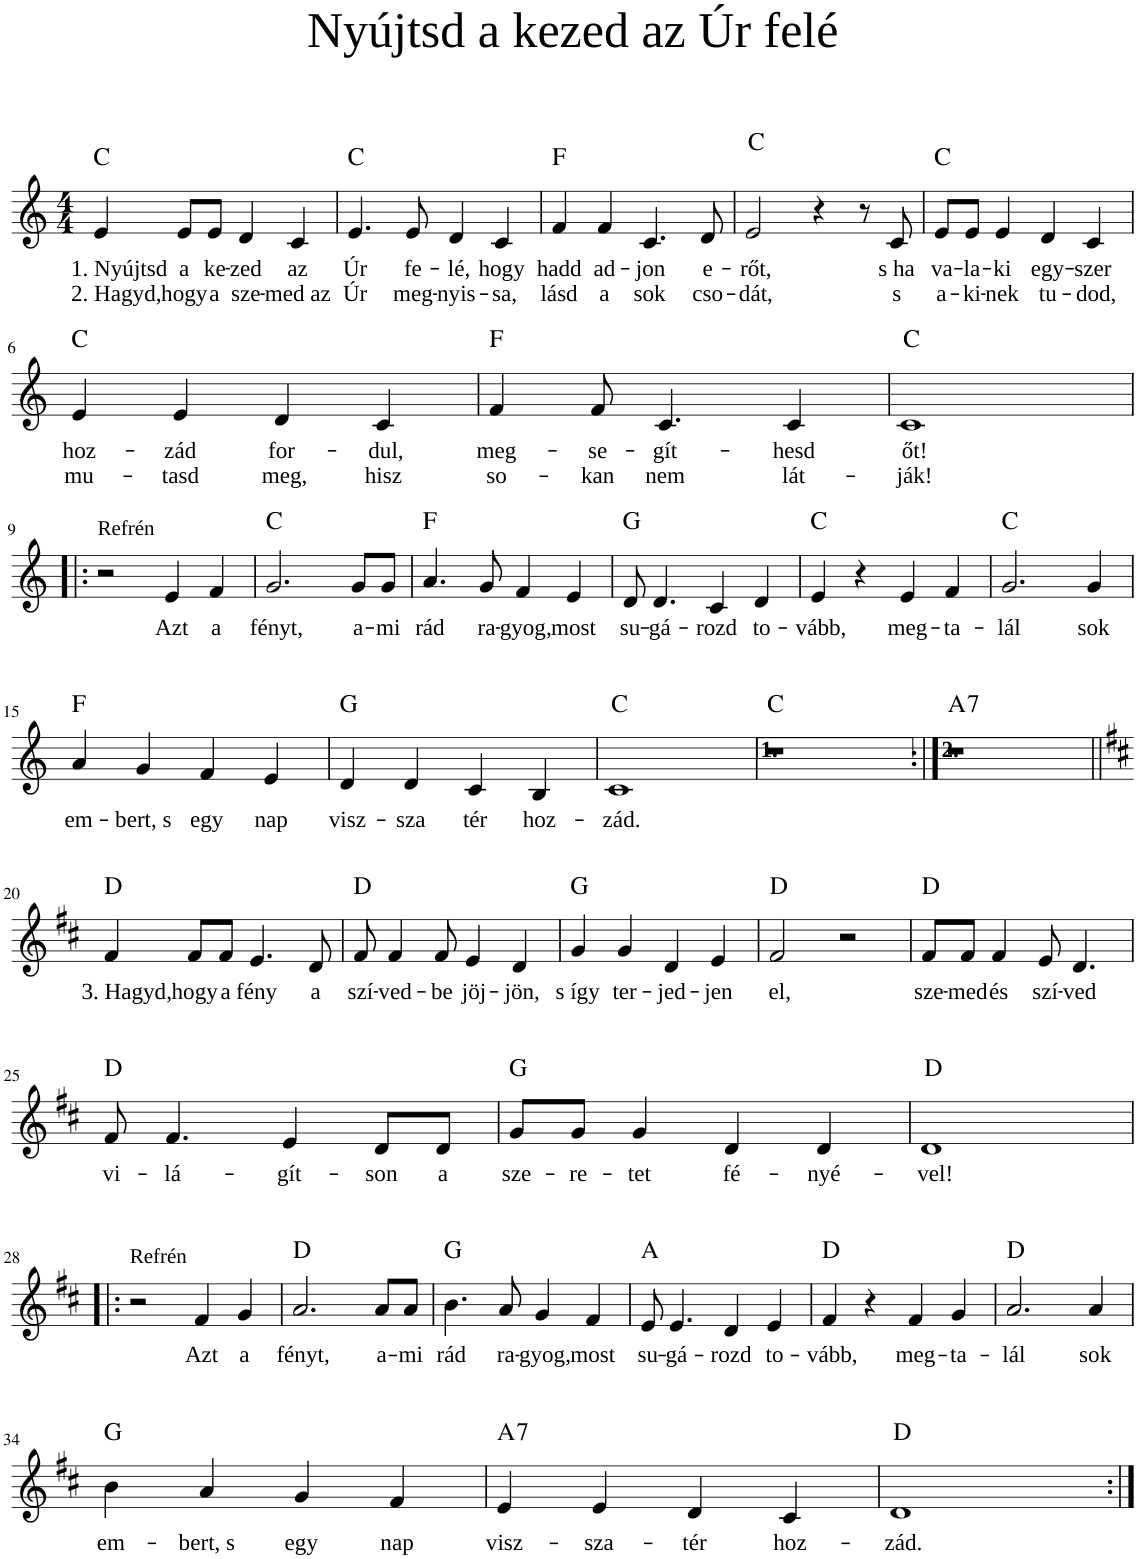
**kern	**text	**text	**harte
*part1	*part1	*part1	*part1
*staff1	*staff1	*staff1	*
*I"Voice	*	*	*
*clefG2	*	*	*
*k[]	*	*	*
*M4/4	*	*	*
=1	=1	=1	=1
!	!LO:LY:b	!LO:LY:b	!LO:H:kt=N.C.
4e/	1. Nyújtsd	2. Hagyd,	N
!	!LO:LY:b	!LO:LY:b	!
8e/L	a	hogy	.
!	!LO:LY:b	!LO:LY:b	!
8e/J	ke-	a	.
!	!LO:LY:b	!LO:LY:b	!
4d/	-zed	sze-	.
!	!LO:LY:b	!LO:LY:b	!
4c/	az	-med az	.
=2	=2	=2	=2
!	!LO:LY:b	!LO:LY:b	!LO:H:kt=N.C.
4.e/	Úr	Úr	N
!	!LO:LY:b	!LO:LY:b	!
8e/	fe-	meg-	.
!	!LO:LY:b	!LO:LY:b	!
4d/	-lé,	-nyis-	.
!	!LO:LY:b	!LO:LY:b	!
4c/	hogy	-sa,	.
=3	=3	=3	=3
!	!LO:LY:b	!LO:LY:b	!LO:H:kt=N.C.
4f/	hadd	lásd	N
!	!LO:LY:b	!LO:LY:b	!
4f/	ad-	a	.
!	!LO:LY:b	!LO:LY:b	!
4.c/	-jon	sok	.
!	!LO:LY:b	!LO:LY:b	!
8d/	e-	cso-	.
=4	=4	=4	=4
!	!LO:LY:b	!LO:LY:b	!LO:H:kt=N.C.
2e/	-rőt,	-dát,	N
4r	.	.	.
8r	.	.	.
!	!LO:LY:b	!LO:LY:b	!
8c/	s ha	s	.
=5	=5	=5	=5
!	!LO:LY:b	!LO:LY:b	!LO:H:kt=N.C.
8e/L	va-	a-	N
!	!LO:LY:b	!LO:LY:b	!
8e/J	-la-	-ki-	.
!	!LO:LY:b	!LO:LY:b	!
4e/	-ki	-nek	.
!	!LO:LY:b	!LO:LY:b	!
4d/	egy-	tu-	.
!	!LO:LY:b	!LO:LY:b	!
4c/	-szer	-dod,	.
!!LO:LB:g=z
=6	=6	=6	=6
!	!LO:LY:b	!LO:LY:b	!LO:H:kt=N.C.
4e/	hoz-	mu-	N
!	!LO:LY:b	!LO:LY:b	!
4e/	-zád	-tasd	.
!	!LO:LY:b	!LO:LY:b	!
4d/	for-	meg,	.
!	!LO:LY:b	!LO:LY:b	!
4c/	-dul,	hisz	.
=7	=7	=7	=7
!	!LO:LY:b	!LO:LY:b	!LO:H:kt=N.C.
4f/	meg-	so-	N
!	!LO:LY:b	!LO:LY:b	!
8f/	-se-	-kan	.
!	!LO:LY:b	!LO:LY:b	!
4.c/	-gít-	nem	.
!	!LO:LY:b	!LO:LY:b	!
4c/	-hesd	lát-	.
=8	=8	=8	=8
!	!LO:LY:b	!LO:LY:b	!LO:H:kt=N.C.
1c	őt!	-ják!	N
!!LO:LB:g=z
=9!|:	=9!|:	=9!|:	=9!|:
!LO:TX:a:t=Refrén	!	!	!
2r	.	.	.
!	!LO:LY:b	!	!
4e/	Azt	.	.
!	!LO:LY:b	!	!
4f/	a	.	.
=10	=10	=10	=10
!	!LO:LY:b	!	!LO:H:kt=N.C.
2.g/	fényt,	.	N
!	!LO:LY:b	!	!
8g/L	a-	.	.
!	!LO:LY:b	!	!
8g/J	-mi	.	.
=11	=11	=11	=11
!	!LO:LY:b	!	!LO:H:kt=N.C.
4.a/	rád	.	N
!	!LO:LY:b	!	!
8g/	ra-	.	.
!	!LO:LY:b	!	!
4f/	-gyog,	.	.
!	!LO:LY:b	!	!
4e/	most	.	.
=12	=12	=12	=12
!	!LO:LY:b	!	!LO:H:kt=N.C.
8d/	su-	.	N
!	!LO:LY:b	!	!
4.d/	-gá-	.	.
!	!LO:LY:b	!	!
4c/	-rozd	.	.
!	!LO:LY:b	!	!
4d/	to-	.	.
=13	=13	=13	=13
!	!LO:LY:b	!	!LO:H:kt=N.C.
4e/	-vább,	.	N
4r	.	.	.
!	!LO:LY:b	!	!
4e/	meg-	.	.
!	!LO:LY:b	!	!
4f/	-ta-	.	.
=14	=14	=14	=14
!	!LO:LY:b	!	!LO:H:kt=N.C.
2.g/	-lál	.	N
!	!LO:LY:b	!	!
4g/	sok	.	.
!!LO:LB:g=z
=15	=15	=15	=15
!	!LO:LY:b	!	!LO:H:kt=N.C.
4a/	em-	.	N
!	!LO:LY:b	!	!
4g/	-bert, s	.	.
!	!LO:LY:b	!	!
4f/	egy	.	.
!	!LO:LY:b	!	!
4e/	nap	.	.
=16	=16	=16	=16
!	!LO:LY:b	!	!LO:H:kt=N.C.
4d/	visz-	.	N
!	!LO:LY:b	!	!
4d/	-sza	.	.
!	!LO:LY:b	!	!
4c/	tér	.	.
!	!LO:LY:b	!	!
4B/	hoz-	.	.
=17	=17	=17	=17
!	!LO:LY:b	!	!LO:H:kt=N.C.
1c	-zád.	.	N
=18	=18	=18	=18
!	!	!	!LO:H:kt=N.C.
1r	.	.	N
=19:|!	=19:|!	=19:|!	=19:|!
!	!	!	!LO:H:kt=7
1r	.	.	A:7
!!LO:LB:g=z
=20||	=20||	=20||	=20||
*k[f#c#]	*	*	*
!	!LO:LY:b	!	!LO:H:kt=N.C.
4f#/	3. Hagyd,	.	N
!	!LO:LY:b	!	!
8f#/L	hogy	.	.
!	!LO:LY:b	!	!
8f#/J	a	.	.
!	!LO:LY:b	!	!
4.e/	fény	.	.
!	!LO:LY:b	!	!
8d/	a	.	.
=21	=21	=21	=21
!	!LO:LY:b	!	!LO:H:kt=N.C.
8f#/	szí-	.	N
!	!LO:LY:b	!	!
4f#/	-ved-	.	.
!	!LO:LY:b	!	!
8f#/	-be	.	.
!	!LO:LY:b	!	!
4e/	jöj-	.	.
!	!LO:LY:b	!	!
4d/	-jön,	.	.
=22	=22	=22	=22
!	!LO:LY:b	!	!LO:H:kt=N.C.
4g/	s így	.	N
!	!LO:LY:b	!	!
4g/	ter-	.	.
!	!LO:LY:b	!	!
4d/	-jed-	.	.
!	!LO:LY:b	!	!
4e/	-jen	.	.
=23	=23	=23	=23
!	!LO:LY:b	!	!LO:H:kt=N.C.
2f#/	el,	.	N
2r	.	.	.
=24	=24	=24	=24
!	!LO:LY:b	!	!LO:H:kt=N.C.
8f#/L	sze-	.	N
!	!LO:LY:b	!	!
8f#/J	-med	.	.
!	!LO:LY:b	!	!
4f#/	és	.	.
!	!LO:LY:b	!	!
8e/	szí-	.	.
!	!LO:LY:b	!	!
4.d/	-ved	.	.
!!LO:LB:g=z
=25	=25	=25	=25
!	!LO:LY:b	!	!LO:H:kt=N.C.
8f#/	vi-	.	N
!	!LO:LY:b	!	!
4.f#/	-lá-	.	.
!	!LO:LY:b	!	!
4e/	-gít-	.	.
!	!LO:LY:b	!	!
8d/L	-son	.	.
!	!LO:LY:b	!	!
8d/J	a	.	.
=26	=26	=26	=26
!	!LO:LY:b	!	!LO:H:kt=N.C.
8g/L	sze-	.	N
!	!LO:LY:b	!	!
8g/J	-re-	.	.
!	!LO:LY:b	!	!
4g/	-tet	.	.
!	!LO:LY:b	!	!
4d/	fé-	.	.
!	!LO:LY:b	!	!
4d/	-nyé-	.	.
=27	=27	=27	=27
!	!LO:LY:b	!	!LO:H:kt=N.C.
1d	-vel!	.	N
!!LO:LB:g=z
=28!|:	=28!|:	=28!|:	=28!|:
!LO:TX:a:t=Refrén	!	!	!
2r	.	.	.
!	!LO:LY:b	!	!
4f#/	Azt	.	.
!	!LO:LY:b	!	!
4g/	a	.	.
=29	=29	=29	=29
!	!LO:LY:b	!	!LO:H:kt=N.C.
2.a/	fényt,	.	N
!	!LO:LY:b	!	!
8a/L	a-	.	.
!	!LO:LY:b	!	!
8a/J	-mi	.	.
=30	=30	=30	=30
!	!LO:LY:b	!	!LO:H:kt=N.C.
4.b\	rád	.	N
!	!LO:LY:b	!	!
8a/	ra-	.	.
!	!LO:LY:b	!	!
4g/	-gyog,	.	.
!	!LO:LY:b	!	!
4f#/	most	.	.
=31	=31	=31	=31
!	!LO:LY:b	!	!LO:H:kt=N.C.
8e/	su-	.	N
!	!LO:LY:b	!	!
4.e/	-gá-	.	.
!	!LO:LY:b	!	!
4d/	-rozd	.	.
!	!LO:LY:b	!	!
4e/	to-	.	.
=32	=32	=32	=32
!	!LO:LY:b	!	!LO:H:kt=N.C.
4f#/	-vább,	.	N
4r	.	.	.
!	!LO:LY:b	!	!
4f#/	meg-	.	.
!	!LO:LY:b	!	!
4g/	-ta-	.	.
=33	=33	=33	=33
!	!LO:LY:b	!	!LO:H:kt=N.C.
2.a/	-lál	.	N
!	!LO:LY:b	!	!
4a/	sok	.	.
!!LO:LB:g=z
=34	=34	=34	=34
!	!LO:LY:b	!	!LO:H:kt=N.C.
4b\	em-	.	N
!	!LO:LY:b	!	!
4a/	-bert, s	.	.
!	!LO:LY:b	!	!
4g/	egy	.	.
!	!LO:LY:b	!	!
4f#/	nap	.	.
=35	=35	=35	=35
!	!LO:LY:b	!	!LO:H:kt=7
4e/	visz-	.	A:7
!	!LO:LY:b	!	!
4e/	-sza-	.	.
!	!LO:LY:b	!	!
4d/	-tér	.	.
!	!LO:LY:b	!	!
4c#/	hoz-	.	.
=36	=36	=36	=36
!	!LO:LY:b	!	!LO:H:kt=N.C.
1d	-zád.	.	N
=:|!	=:|!	=:|!	=:|!
*-	*-	*-	*-
